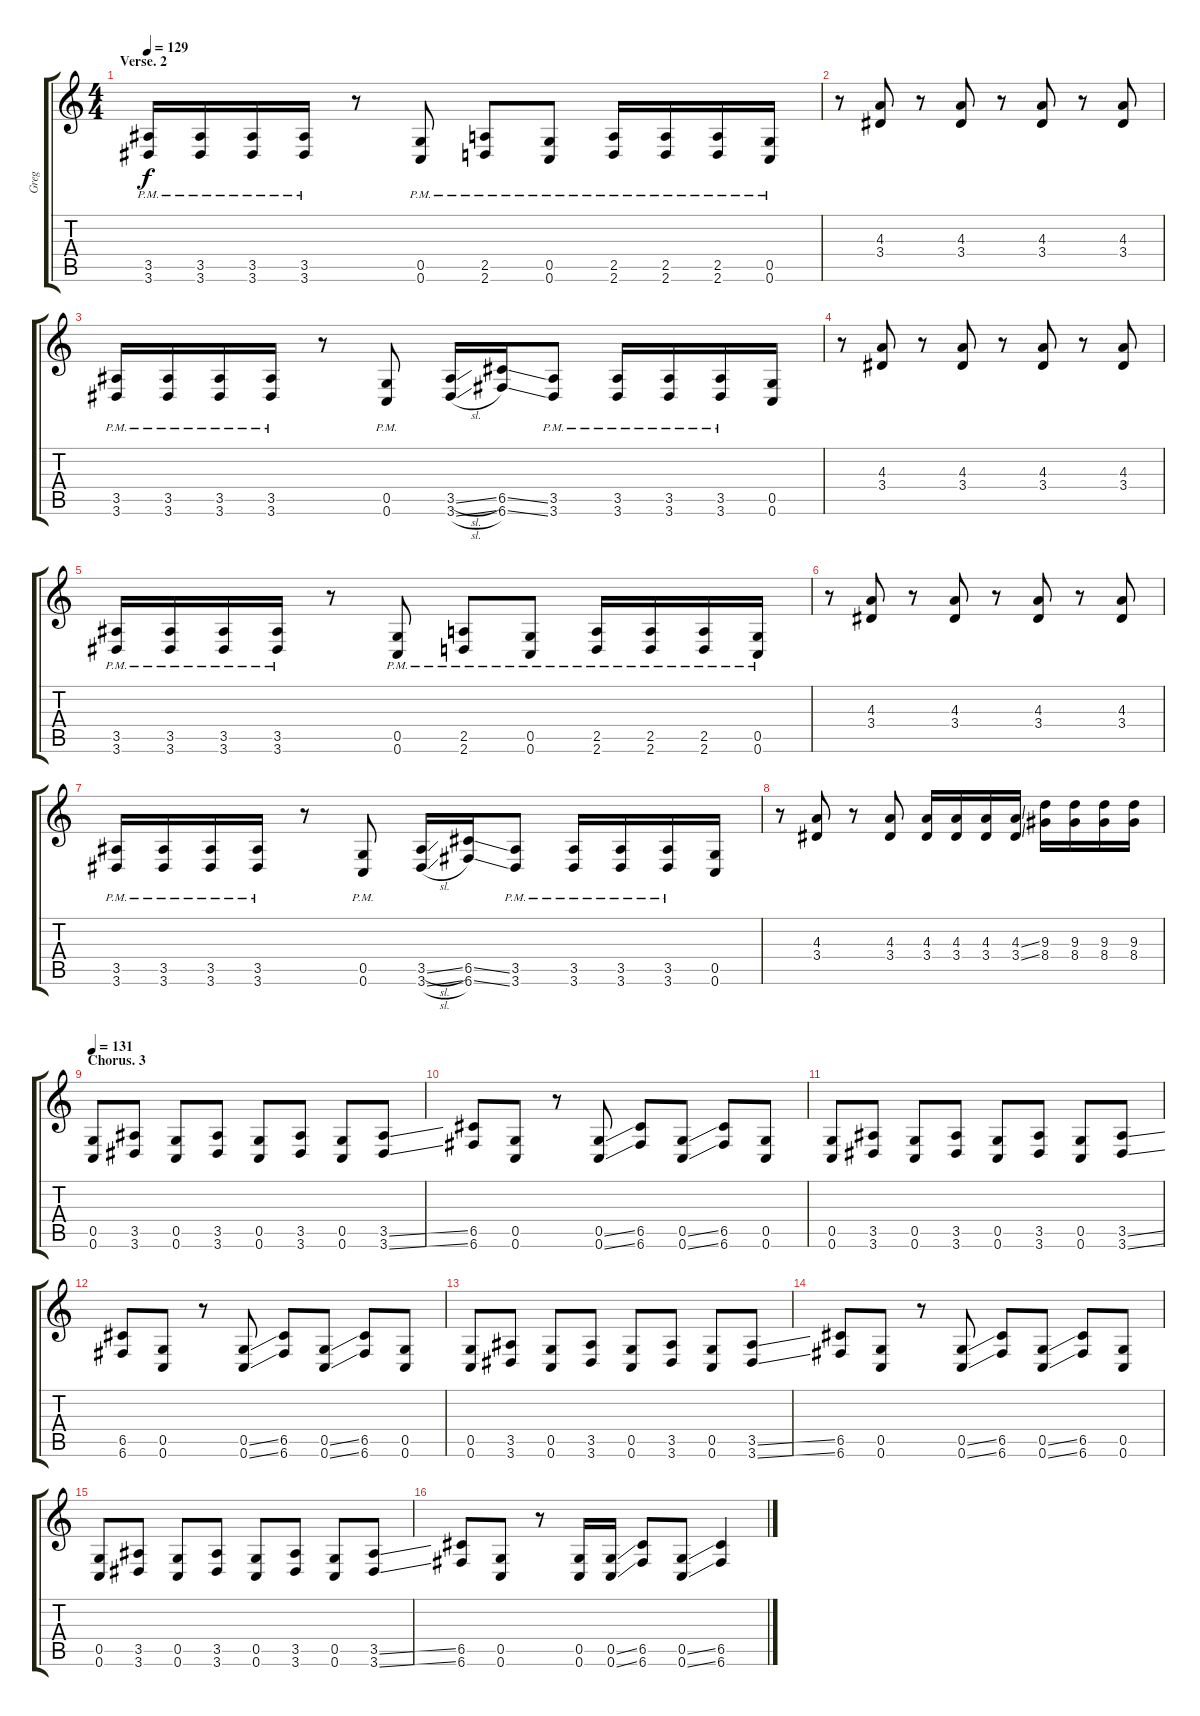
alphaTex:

\track ("Greg" "Greg") {instrument distortionguitar}
\staff {score tabs}
\tuning (D4 A3 F3 C3 G2 C2) {hide}
\ts (4 4)
\section ("" "Verse. 2")
\tempo 129
\clef g2
\ks c
(3.5{pm} 3.6{pm}).16{dy f} (3.5{pm} 3.6{pm}).16 (3.5{pm} 3.6{pm}).16 (3.5{pm} 3.6{pm}).16 r.8 (0.5{pm} 0.6{pm}).8 (2.5{pm} 2.6{pm}).8 (0.5{pm} 0.6{pm}).8 (2.5{pm} 2.6{pm}).16 (2.5{pm} 2.6{pm}).16 (2.5{pm} 2.6{pm}).16 (0.5{pm} 0.6{pm}).16 |
r.8 (4.3 3.4).8 r.8 (4.3 3.4).8 r.8 (4.3 3.4).8 r.8 (4.3 3.4).8 |
(3.5 3.6{pm}).16 (3.5 3.6{pm}).16 (3.5 3.6{pm}).16 (3.5 3.6{pm}).16 r.8 (0.5{pm} 0.6{pm}).8 (3.5{sl} 3.6{sl}).16 (6.5{ss} 6.6{ss}).16 (3.5{pm} 3.6{pm}).8 (3.5 3.6{pm}).16 (3.5 3.6{pm}).16 (3.5{pm} 3.6{pm}).16 (0.5 0.6).16 |
r.8 (4.3 3.4).8 r.8 (4.3 3.4).8 r.8 (4.3 3.4).8 r.8 (4.3 3.4).8 |
(3.5{pm} 3.6{pm}).16 (3.5{pm} 3.6{pm}).16 (3.5{pm} 3.6{pm}).16 (3.5{pm} 3.6{pm}).16 r.8 (0.5{pm} 0.6{pm}).8 (2.5{pm} 2.6{pm}).8 (0.5{pm} 0.6{pm}).8 (2.5{pm} 2.6{pm}).16 (2.5{pm} 2.6{pm}).16 (2.5{pm} 2.6{pm}).16 (0.5{pm} 0.6{pm}).16 |
r.8 (4.3 3.4).8 r.8 (4.3 3.4).8 r.8 (4.3 3.4).8 r.8 (4.3 3.4).8 |
(3.5 3.6{pm}).16 (3.5 3.6{pm}).16 (3.5 3.6{pm}).16 (3.5 3.6{pm}).16 r.8 (0.5{pm} 0.6{pm}).8 (3.5{sl} 3.6{sl}).16 (6.5{ss} 6.6{ss}).16 (3.5{pm} 3.6{pm}).8 (3.5 3.6{pm}).16 (3.5 3.6{pm}).16 (3.5{pm} 3.6{pm}).16 (0.5 0.6).16 |
r.8 (4.3 3.4).8 r.8 (4.3 3.4).8 (4.3 3.4).16 (4.3 3.4).16 (4.3 3.4).16 (4.3{ss} 3.4{ss}).16 (9.3 8.4).16 (9.3 8.4).16 (9.3 8.4).16 (9.3 8.4).16 |
\section ("" "Chorus. 3")
\tempo 131
(0.5 0.6).8 (3.5 3.6).8 (0.5 0.6).8 (3.5 3.6).8 (0.5 0.6).8 (3.5 3.6).8 (0.5 0.6).8 (3.5{ss} 3.6{ss}).8 |
(6.5 6.6).8 (0.5 0.6).8 r.8 (0.5{ss} 0.6{ss}).8 (6.5 6.6).8 (0.5{ss} 0.6{ss}).8 (6.5 6.6).8 (0.5 0.6).8 |
(0.5 0.6).8 (3.5 3.6).8 (0.5 0.6).8 (3.5 3.6).8 (0.5 0.6).8 (3.5 3.6).8 (0.5 0.6).8 (3.5{ss} 3.6{ss}).8 |
(6.5 6.6).8 (0.5 0.6).8 r.8 (0.5{ss} 0.6{ss}).8 (6.5 6.6).8 (0.5{ss} 0.6{ss}).8 (6.5 6.6).8 (0.5 0.6).8 |
(0.5 0.6).8 (3.5 3.6).8 (0.5 0.6).8 (3.5 3.6).8 (0.5 0.6).8 (3.5 3.6).8 (0.5 0.6).8 (3.5{ss} 3.6{ss}).8 |
(6.5 6.6).8 (0.5 0.6).8 r.8 (0.5{ss} 0.6{ss}).8 (6.5 6.6).8 (0.5{ss} 0.6{ss}).8 (6.5 6.6).8 (0.5 0.6).8 |
(0.5 0.6).8 (3.5 3.6).8 (0.5 0.6).8 (3.5 3.6).8 (0.5 0.6).8 (3.5 3.6).8 (0.5 0.6).8 (3.5{ss} 3.6{ss}).8 |
(6.5 6.6).8 (0.5 0.6).8 r.8 (0.5 0.6).16 (0.5{ss} 0.6{ss}).16 (6.5 6.6).8 (0.5{ss} 0.6{ss}).8 (6.5 6.6).4
